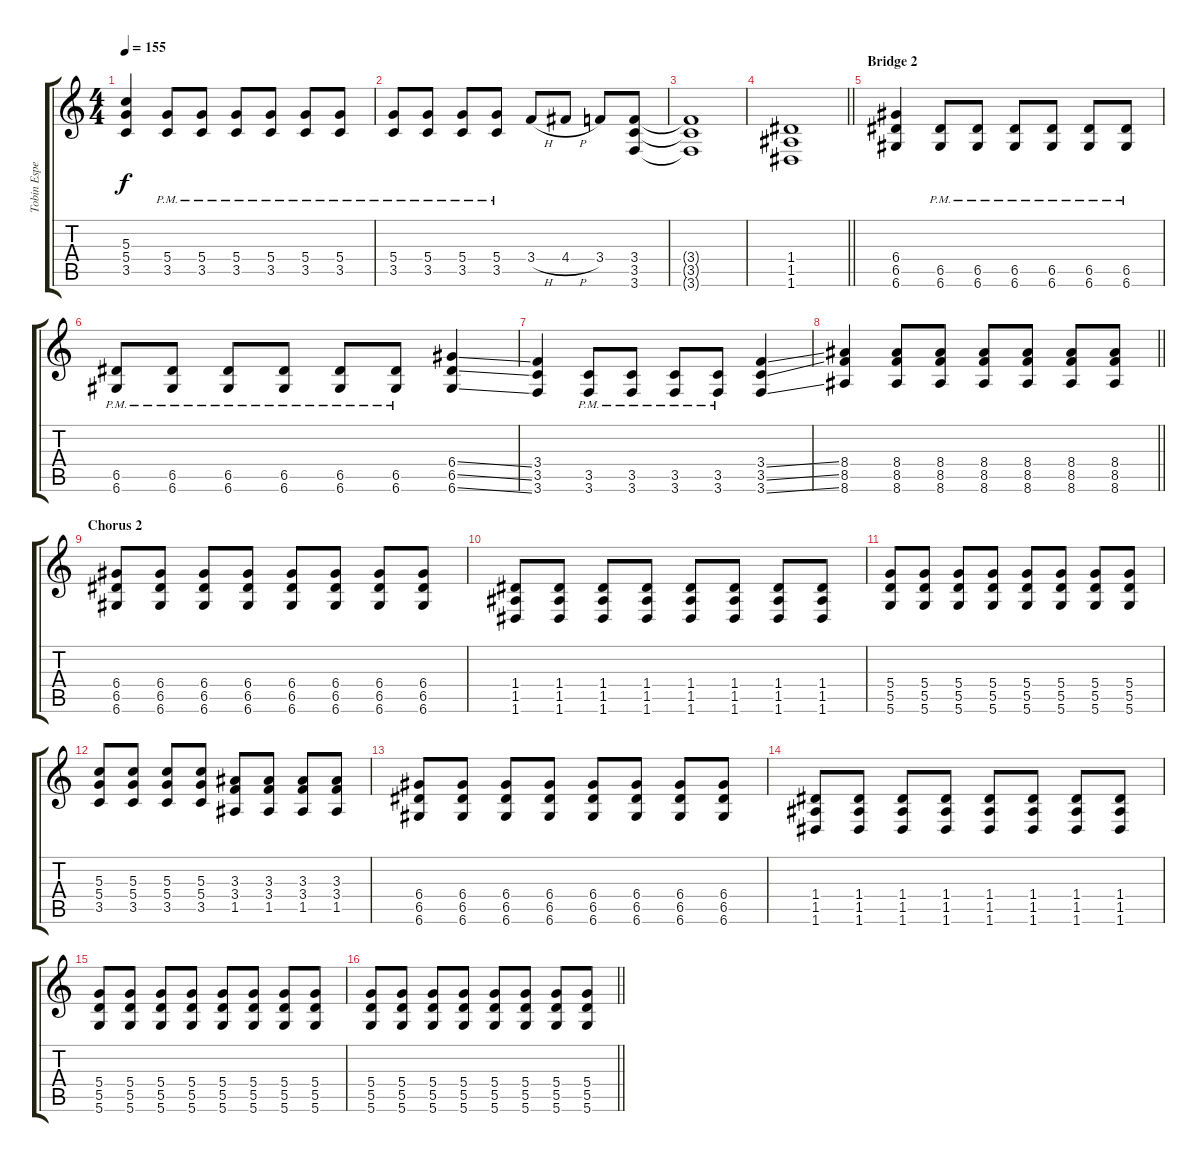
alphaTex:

\track ("Tobin Esperance (Rythm Guitar)" "Tobin Espe") {instrument distortionguitar}
\staff {score tabs}
\tuning (E4 B3 G3 D3 A2 D2) {hide}
\ts (4 4)
\tempo 155
\clef g2
\ks c
(5.3{t} 5.4{t} 3.5{t}).4{dy f} (5.4{pm} 3.5{pm}).8 (5.4{pm} 3.5{pm}).8 (5.4{pm} 3.5{pm}).8 (5.4{pm} 3.5{pm}).8 (5.4{pm} 3.5{pm}).8 (5.4{pm} 3.5{pm}).8 |
(5.4{pm} 3.5{pm}).8 (5.4{pm} 3.5{pm}).8 (5.4{pm} 3.5{pm}).8 (5.4{pm} 3.5{pm}).8 3.4{h}.8 4.4{h}.8 3.4.8 (3.4 3.5 3.6).8 |
(3.4{t} 3.5{t} 3.6{t}).1 |
\barLineRight lightlight
(1.4 1.5 1.6).1 |
\section ("" "Bridge 2")
(6.4 6.5 6.6).4 (6.5{pm} 6.6{pm}).8 (6.5{pm} 6.6{pm}).8 (6.5{pm} 6.6{pm}).8 (6.5{pm} 6.6{pm}).8 (6.5{pm} 6.6{pm}).8 (6.5{pm} 6.6{pm}).8 |
(6.5{pm} 6.6{pm}).8 (6.5{pm} 6.6{pm}).8 (6.5{pm} 6.6{pm}).8 (6.5{pm} 6.6{pm}).8 (6.5{pm} 6.6{pm}).8 (6.5{pm} 6.6{pm}).8 (6.4{ss} 6.5{ss} 6.6{ss}).4 |
(3.4 3.5 3.6).4 (3.5{pm} 3.6{pm}).8 (3.5{pm} 3.6{pm}).8 (3.5{pm} 3.6{pm}).8 (3.5{pm} 3.6{pm}).8 (3.4{ss} 3.5{ss} 3.6{ss}).4 |
\barLineRight lightlight
(8.4 8.5 8.6).4 (8.4 8.5 8.6).8 (8.4 8.5 8.6).8 (8.4 8.5 8.6).8 (8.4 8.5 8.6).8 (8.4 8.5 8.6).8 (8.4 8.5 8.6).8 |
\section ("" "Chorus 2")
(6.4 6.5 6.6).8 (6.4 6.5 6.6).8 (6.4 6.5 6.6).8 (6.4 6.5 6.6).8 (6.4 6.5 6.6).8 (6.4 6.5 6.6).8 (6.4 6.5 6.6).8 (6.4 6.5 6.6).8 |
(1.4 1.5 1.6).8 (1.4 1.5 1.6).8 (1.4 1.5 1.6).8 (1.4 1.5 1.6).8 (1.4 1.5 1.6).8 (1.4 1.5 1.6).8 (1.4 1.5 1.6).8 (1.4 1.5 1.6).8 |
(5.4 5.5 5.6).8 (5.4 5.5 5.6).8 (5.4 5.5 5.6).8 (5.4 5.5 5.6).8 (5.4 5.5 5.6).8 (5.4 5.5 5.6).8 (5.4 5.5 5.6).8 (5.4 5.5 5.6).8 |
(5.3 5.4 3.5).8 (5.3 5.4 3.5).8 (5.3 5.4 3.5).8 (5.3 5.4 3.5).8 (3.3 3.4 1.5).8 (3.3 3.4 1.5).8 (3.3 3.4 1.5).8 (3.3 3.4 1.5).8 |
(6.4 6.5 6.6).8 (6.4 6.5 6.6).8 (6.4 6.5 6.6).8 (6.4 6.5 6.6).8 (6.4 6.5 6.6).8 (6.4 6.5 6.6).8 (6.4 6.5 6.6).8 (6.4 6.5 6.6).8 |
(1.4 1.5 1.6).8 (1.4 1.5 1.6).8 (1.4 1.5 1.6).8 (1.4 1.5 1.6).8 (1.4 1.5 1.6).8 (1.4 1.5 1.6).8 (1.4 1.5 1.6).8 (1.4 1.5 1.6).8 |
(5.4 5.5 5.6).8 (5.4 5.5 5.6).8 (5.4 5.5 5.6).8 (5.4 5.5 5.6).8 (5.4 5.5 5.6).8 (5.4 5.5 5.6).8 (5.4 5.5 5.6).8 (5.4 5.5 5.6).8 |
\barLineRight lightlight
(5.4 5.5 5.6).8 (5.4 5.5 5.6).8 (5.4 5.5 5.6).8 (5.4 5.5 5.6).8 (5.4 5.5 5.6).8 (5.4 5.5 5.6).8 (5.4 5.5 5.6).8 (5.4 5.5 5.6).8
